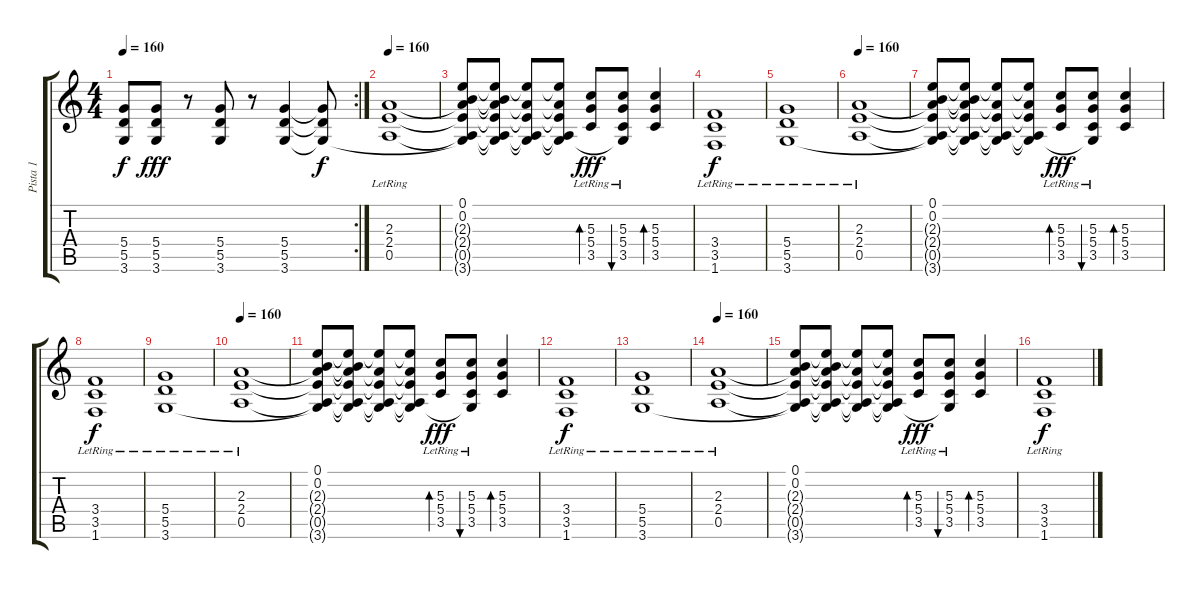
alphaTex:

\track ("Pista 1" "Pista 1") {instrument distortionguitar}
\staff {score tabs}
\tuning (E4 B3 G3 D3 A2 E2) {hide}
\rc 2
\ts (4 4)
\tempo 160
\clef g2
\ks c
(5.4 5.5 3.6).8{dy f} (5.4 5.5 3.6).8{dy fff} r.8 (5.4 5.5 3.6).8 r.8 (5.4 5.5 3.6).4 (5.4{t} 5.5{t} 3.6{t}).8{dy f} |
\tempo 120
\tempo 160
(2.3{lr} 2.4{lr} 0.5{lr}).1 |
(0.1 0.2 2.3{t} 2.4{t} 0.5{t} 3.6{t}).8 (0.1{t} 0.2{t} 2.3{t} 2.4{t} 0.5{t} 3.6{t}).8 (0.1{t} 2.3{t} 2.4{t} 0.5{t} 3.6{t}).8 (0.1{t} 2.3{t} 2.4{t} 0.5{t} 3.6{t}).8 (5.3{lr} 5.4{lr} 3.5{lr}).8{bd 60 dy fff} (5.3{lr} 5.4{lr} 3.5{lr} 3.6{t}).8{bu 60} (5.3 5.4 3.5).4{bd 60} |
(3.4{lr} 3.5{lr} 1.6{lr}).1{dy f} |
(5.4{lr} 5.5{lr} 3.6{lr}).1 |
\tempo 120
\tempo 160
(2.3{lr} 2.4{lr} 0.5{lr}).1 |
(0.1 0.2 2.3{t} 2.4{t} 0.5{t} 3.6{t}).8 (0.1{t} 0.2{t} 2.3{t} 2.4{t} 0.5{t} 3.6{t}).8 (0.1{t} 2.3{t} 2.4{t} 0.5{t} 3.6{t}).8 (0.1{t} 2.3{t} 2.4{t} 0.5{t} 3.6{t}).8 (5.3{lr} 5.4{lr} 3.5{lr}).8{bd 60 dy fff} (5.3{lr} 5.4{lr} 3.5{lr} 3.6{t}).8{bu 60} (5.3 5.4 3.5).4{bd 60} |
(3.4{lr} 3.5{lr} 1.6{lr}).1{dy f} |
(5.4{lr} 5.5{lr} 3.6{lr}).1 |
\tempo 120
\tempo 160
(2.3{lr} 2.4{lr} 0.5{lr}).1 |
(0.1 0.2 2.3{t} 2.4{t} 0.5{t} 3.6{t}).8 (0.1{t} 0.2{t} 2.3{t} 2.4{t} 0.5{t} 3.6{t}).8 (0.1{t} 2.3{t} 2.4{t} 0.5{t} 3.6{t}).8 (0.1{t} 2.3{t} 2.4{t} 0.5{t} 3.6{t}).8 (5.3{lr} 5.4{lr} 3.5{lr}).8{bd 60 dy fff} (5.3{lr} 5.4{lr} 3.5{lr} 3.6{t}).8{bu 60} (5.3 5.4 3.5).4{bd 60} |
(3.4{lr} 3.5{lr} 1.6{lr}).1{dy f} |
(5.4{lr} 5.5{lr} 3.6{lr}).1 |
\tempo 120
\tempo 160
(2.3{lr} 2.4{lr} 0.5{lr}).1 |
(0.1 0.2 2.3{t} 2.4{t} 0.5{t} 3.6{t}).8 (0.1{t} 0.2{t} 2.3{t} 2.4{t} 0.5{t} 3.6{t}).8 (0.1{t} 2.3{t} 2.4{t} 0.5{t} 3.6{t}).8 (0.1{t} 2.3{t} 2.4{t} 0.5{t} 3.6{t}).8 (5.3{lr} 5.4{lr} 3.5{lr}).8{bd 60 dy fff} (5.3{lr} 5.4{lr} 3.5{lr} 3.6{t}).8{bu 60} (5.3 5.4 3.5).4{bd 60} |
(3.4{lr} 3.5{lr} 1.6{lr}).1{dy f}
